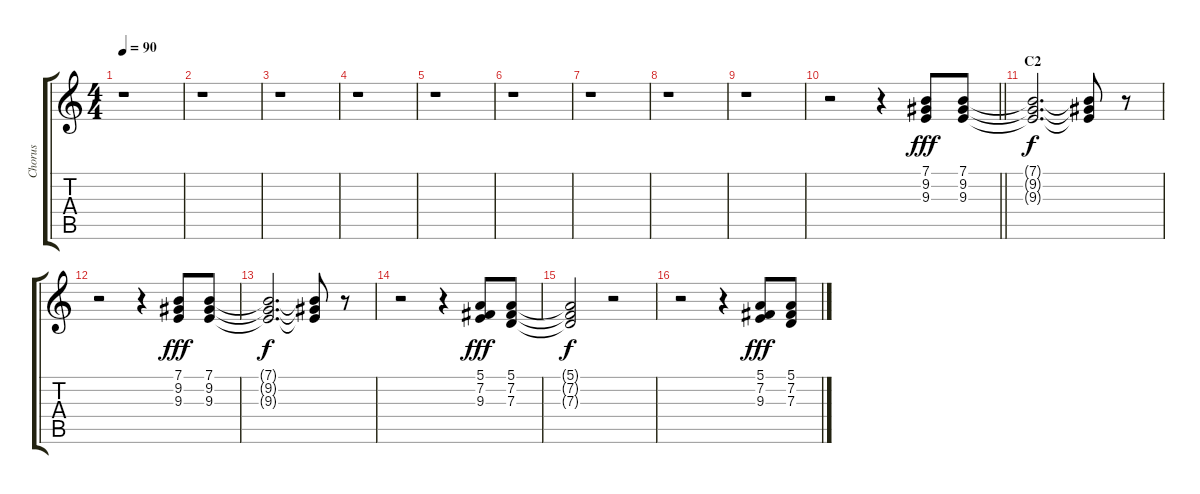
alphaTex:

\track ("Chorus" "Chorus") {instrument choiraahs}
\staff {score tabs}
\tuning (E4 B3 G3 D3 A2 E2) {hide}
\ts (4 4)
\tempo 90
\clef g2
\ks c
r.1{dy fff} |
r.1 |
r.1 |
r.1 |
r.1 |
r.1 |
r.1 |
r.1 |
r.1 |
\barLineRight lightlight
r.2 r.4 (7.1 9.2 9.3).8 (7.1 9.2 9.3).8 |
\section ("" "C2")
(7.1{t} 9.2{t} 9.3{t}).2{d dy f} (7.1{t} 9.2{t} 9.3{t}).8 r.8 |
r.2 r.4 (7.1 9.2 9.3).8{dy fff} (7.1 9.2 9.3).8 |
(7.1{t} 9.2{t} 9.3{t}).2{d dy f} (7.1{t} 9.2{t} 9.3{t}).8 r.8 |
r.2 r.4 (5.1 7.2 9.3).8{dy fff} (5.1 7.2 7.3).8 |
(5.1{t} 7.2{t} 7.3{t}).2{dy f} r.2 |
r.2 r.4 (5.1 7.2 9.3).8{dy fff} (5.1 7.2 7.3).8
